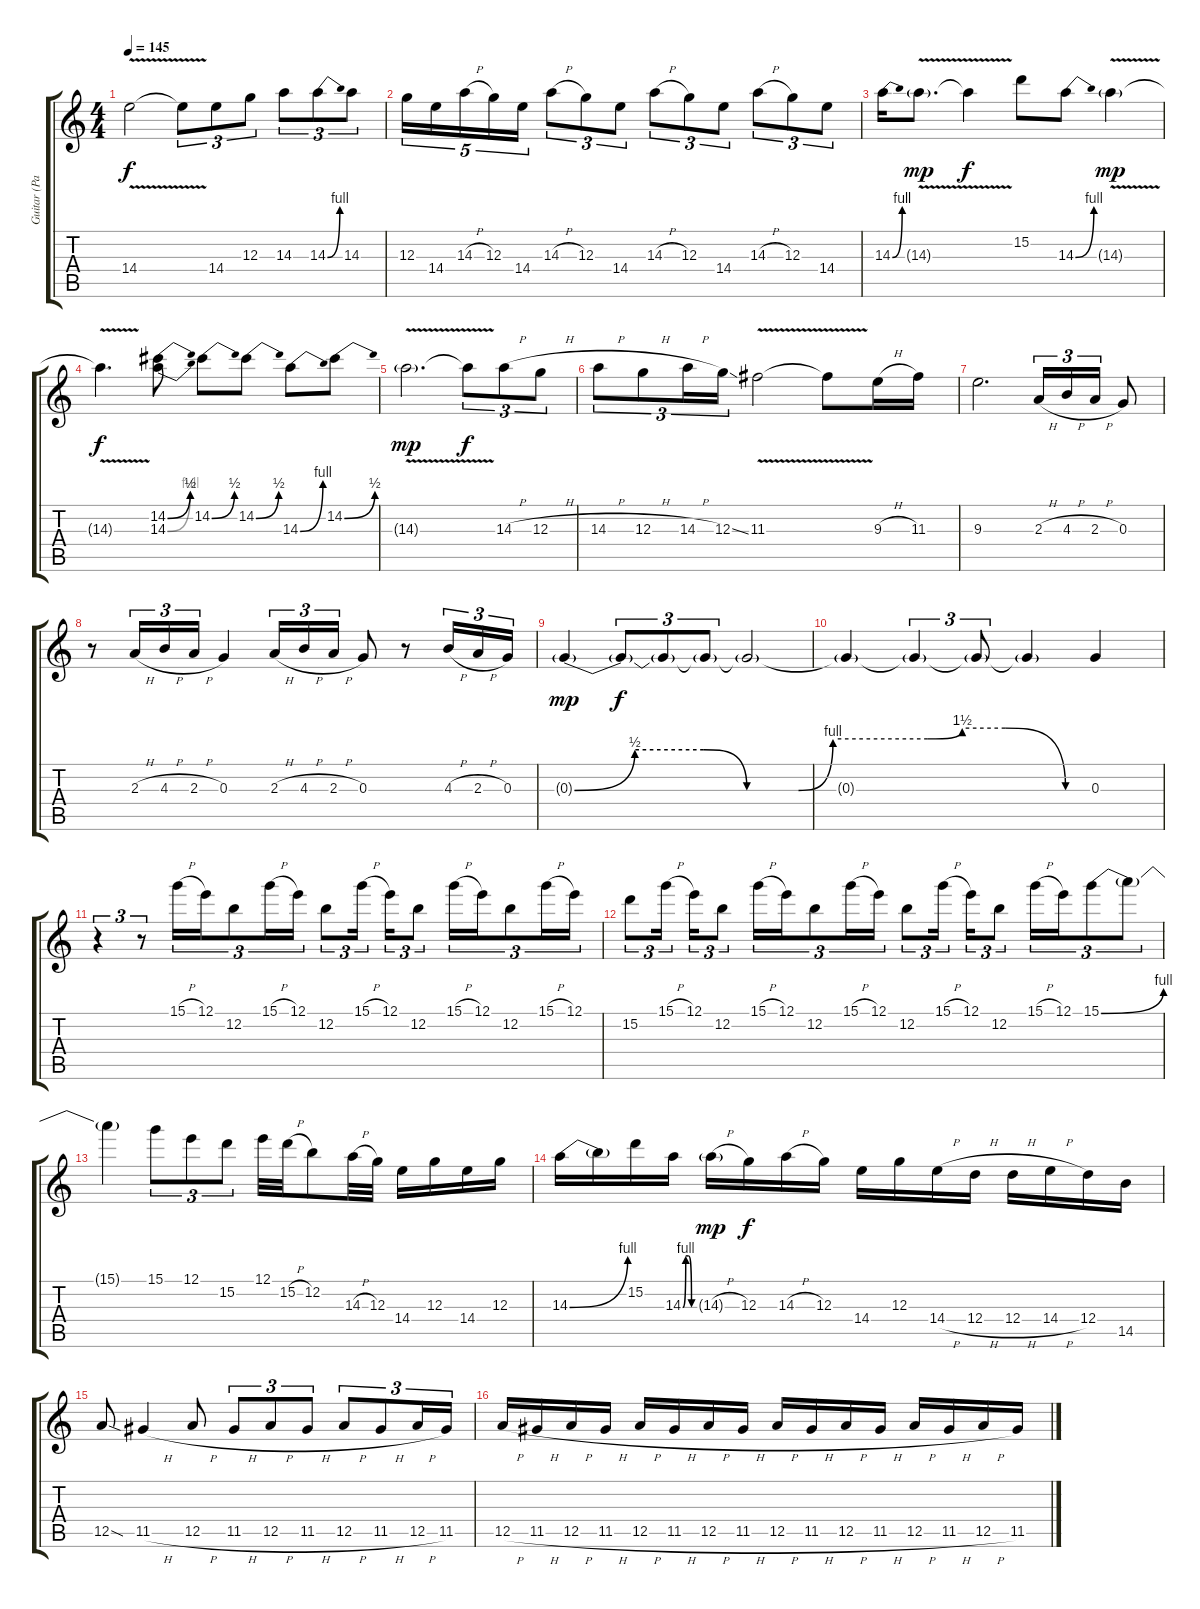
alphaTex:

\track ("Guitar (Page)" "Guitar (Pa") {instrument overdrivenguitar}
\staff {score tabs}
\tuning (E4 B3 G3 D3 A2 E2) {hide}
\ts (4 4)
\tempo 145
\clef g2
\ks c
14.4{v}.2{dy f} 14.4{t}.8{tu (3 2)} 14.4.8{tu (3 2)} 12.3.8{tu (3 2)} 14.3.8{tu (3 2)} 14.3{be (bend 0 0 60 4)}.8{tu (3 2)} 14.3.8{tu (3 2)} |
12.3.16{tu (5 4)} 14.4.16{tu (5 4)} 14.3{h}.16{tu (5 4)} 12.3.16{tu (5 4)} 14.4.16{tu (5 4)} 14.3{h}.8{tu (3 2)} 12.3.8{tu (3 2)} 14.4.8{tu (3 2)} 14.3{h}.8{tu (3 2)} 12.3.8{tu (3 2)} 14.4.8{tu (3 2)} 14.3{h}.8{tu (3 2)} 12.3.8{tu (3 2)} 14.4.8{tu (3 2)} |
14.3{be (bend 0 0 60 4)}.16 14.3{v g}.8{d dy mp} 14.3{t}.4{dy f} 15.2.8 14.3{be (bend 0 0 60 4)}.8 14.3{v g}.4{dy mp} |
14.3{t}.4{d dy f} (14.2{be (bend 0 0 60 2)} 14.3{be (bend 0 0 60 4)}).8 14.2{be (bend 0 0 60 2)}.8 14.2{be (bend 0 0 60 2)}.8 14.3{be (bend 0 0 60 4)}.8 14.2{be (bend 0 0 60 2)}.8 |
14.3{v g}.2{d dy mp} 14.3{t}.8{tu (3 2) dy f} 14.3{h}.8{tu (3 2)} 12.3{h}.8{tu (3 2)} |
14.3{h}.8{tu (3 2)} 12.3{h}.8{tu (3 2)} 14.3{h}.16{tu (3 2)} 12.3{ss}.16{tu (3 2)} 11.3{v}.2 11.3{t}.8 9.3{h}.16 11.3.16 |
9.3.2{d} 2.3{h}.16{tu (3 2)} 4.3{h}.16{tu (3 2)} 2.3{h}.16{tu (3 2)} 0.3.8 |
r.8 2.3{h}.16{tu (3 2)} 4.3{h}.16{tu (3 2)} 2.3{h}.16{tu (3 2)} 0.3.4 2.3{h}.16{tu (3 2)} 4.3{h}.16{tu (3 2)} 2.3{h}.16{tu (3 2)} 0.3.8 r.8 4.3{h}.16{tu (3 2)} 2.3{h}.16{tu (3 2)} 0.3.16{tu (3 2)} |
0.3{be (custom 0 0 7 2 15 2 20 0 26 0 30 4 41 4 45 6 50 6 57 0 60 0) g}.4{dy mp} 0.3{t}.8{tu (3 2) dy f} 0.3{t}.8{tu (3 2)} 0.3{t}.8{tu (3 2)} 0.3{t}.2 |
0.3{t}.4 0.3{t}.4{tu (3 2)} 0.3{t}.8{tu (3 2)} 0.3{t}.4 0.3.4 |
r.4{tu (3 2)} r.8{tu (3 2)} 15.1{h}.16{tu (3 2)} 12.1.16{tu (3 2)} 12.2.8{tu (3 2)} 15.1{h}.16{tu (3 2)} 12.1.16{tu (3 2)} 12.2.8{tu (3 2)} 15.1{h}.16{tu (3 2) beam splitsecondary} 12.1.16{tu (3 2)} 12.2.8{tu (3 2)} 15.1{h}.16{tu (3 2)} 12.1.16{tu (3 2)} 12.2.8{tu (3 2)} 15.1{h}.16{tu (3 2)} 12.1.16{tu (3 2)} |
15.2.8{tu (3 2)} 15.1{h}.16{tu (3 2) beam splitsecondary} 12.1.16{tu (3 2)} 12.2.8{tu (3 2)} 15.1{h}.16{tu (3 2)} 12.1.16{tu (3 2)} 12.2.8{tu (3 2)} 15.1{h}.16{tu (3 2)} 12.1.16{tu (3 2)} 12.2.8{tu (3 2)} 15.1{h}.16{tu (3 2) beam splitsecondary} 12.1.16{tu (3 2)} 12.2.8{tu (3 2)} 15.1{h}.16{tu (3 2)} 12.1.16{tu (3 2)} 15.1{be (bend 0 0 60 4)}.8{tu (3 2)} 15.1{t}.8{tu (3 2)} |
15.1{t}.4 15.1.8{tu (3 2)} 12.1.8{tu (3 2)} 15.2.8{tu (3 2)} 12.1.32 15.2{h}.32 12.2.8 14.3{h}.32 12.3.32 14.4.16 12.3.16 14.4.16 12.3.16 |
14.3{be (bend 0 0 60 4)}.16 14.3{t}.16 15.2.16 14.3{be (custom 0 0 15 4 30 4 45 0 60 0)}.16 14.3{h g}.16{dy mp} 12.3.16{dy f} 14.3{h}.16 12.3.16 14.4.16 12.3.16 14.4{h}.16 12.4{h}.16 12.4{h}.16 14.4{h}.16 12.4.16 14.5.16 |
12.5{sod}.8 11.5{h}.4 12.5{h}.8 11.5{h}.8{tu (3 2)} 12.5{h}.8{tu (3 2)} 11.5{h}.8{tu (3 2)} 12.5{h}.8{tu (3 2)} 11.5{h}.8{tu (3 2)} 12.5{h}.16{tu (3 2)} 11.5.16{tu (3 2)} |
12.5{h}.16 11.5{h}.16 12.5{h}.16 11.5{h}.16 12.5{h}.16 11.5{h}.16 12.5{h}.16 11.5{h}.16 12.5{h}.16 11.5{h}.16 12.5{h}.16 11.5{h}.16 12.5{h}.16 11.5{h}.16 12.5{h}.16 11.5.16
